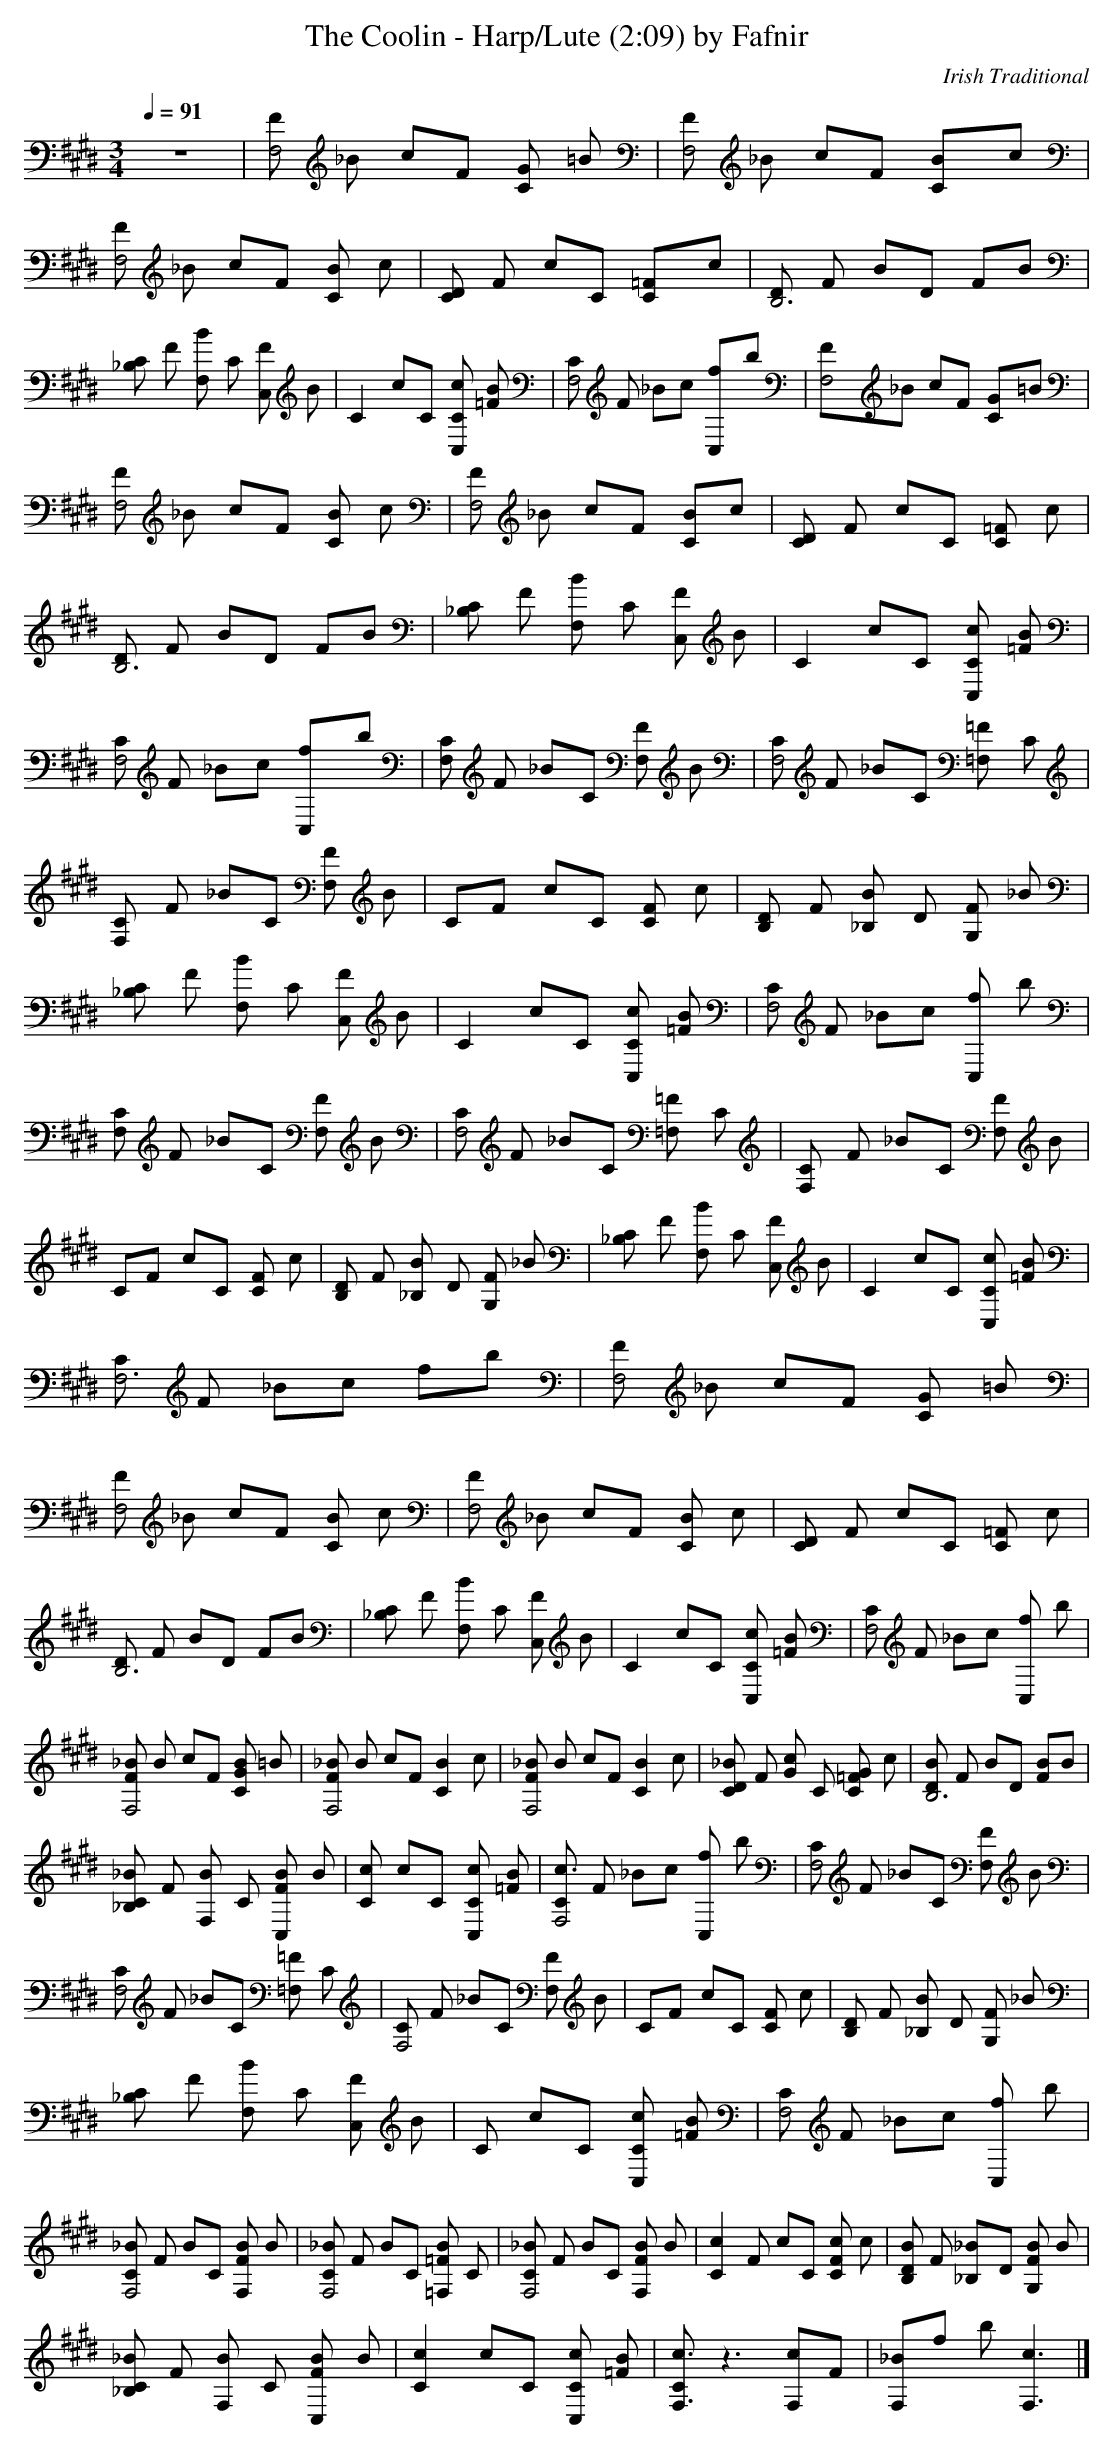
X:1
T:The Coolin - Harp/Lute (2:09) by Fafnir
C:Irish Traditional
Q:1/4=91
M:3/4
L:1/8
K:E
z6 |[FF,4] _B cF [GC2] =B |[FF,4] _B cF [C2B]c |[FF,4] _B cF [BC] c |[DC2] F cC [C2=F]c |[DB,6] F BD FB |[C_B,2] F [BF,2] C [FC,2] B |C2 cC [CcC,2] [B=F] |[CF,4] F _Bc [C,2f]b |[F,4F]_B cF [C2G]=B |
[FF,4] _B cF [BC2] c |[FF,4] _B cF [CB]c |[DC2] F cC [=FC2] c |[DB,6] F BD FB |[C_B,2] F [BF,2] C [FC,2] B |C2 cC [CcC,2] [=FB] |[CF,4] F _Bc [C,2f]b |[CF,2] F _BC [FF,2] B |[CF,4] F _BC [=F=F,2] C |
[CF,2] F _BC [FF,2] B |CF cC [FC2] c |[DB,2] F [B_B,2] D [FG,2] _B |[C_B,2] F [BF,2] C [FC,2] B |C2 cC [CcC,2] [=FB] |[CF,4] F _Bc [fC,2] b |[CF,2] F _BC [FF,2] B |[CF,4] F _BC [=F=F,2] C |[CF,2] F _BC [FF,2] B |
CF cC [FC2] c |[DB,2] F [B_B,2] D [FG,2] _B |[C_B,2] F [BF,2] C [FC,2] B |C2 cC [CcC,2] [=FB] |[CF,6] F _Bc fb |[FF,4] _B cF [GC2] =B |[FF,4] _B cF [BC2] c |[FF,4] _B cF [BC2] c |[DC2] F cC [=FC2] c |
[DB,6] F BD FB |[C_B,2] F [BF,2] C [FC,2] B |C2 cC [CcC,2] [=FB] |[CF,4] F _Bc [fC,2] b |[F_BF,4] B cF [GC2B2] =B |[F_BF,4] B cF [zC2B2] c |[F_BF,4] B cF [zC2B2] c |[D_B2C2] F [cG2] C [=FC2G2] c |[DB2B,6] F BD [FB]B |
[C_B,2_B2] F [BF,2] C [FBC,2] B |[cC] cC [CC,2c2] [=FB] |[Cc3F,4] F _Bc [fC,2] b |[CF,4] F _BC [FF,2] B |[CF,4] F _BC [=F=F,2] C |[CF,4] F _BC [FF,2] B |CF cC [FC2] c |[DB,2] F [B_B,2] D [FG,2] _B |
[C_B,2] F [BF,2] C [FC,2] B |C cC [CcC,2] [=FB] |[CF,4] F _Bc [fC,2] b |[C_B2F,4] F BC [FBF,2] B |[C_B2F,4] F BC [=F=F,2B2] C |[C_B2F,4] F BC [FBF,2] B |[zc2C2] F cC [FcC2] c |[DB,2B2] F [_B,2_B]D [FBG,2] B |
[C_B,2_B2] F [BF,2] C [FBC,2] B |[c2C2] cC [CC,2c2] [=FB] |[CF,3c3] z3 [cF,2-]F |[_BF,]f b [F,3c3] |]
